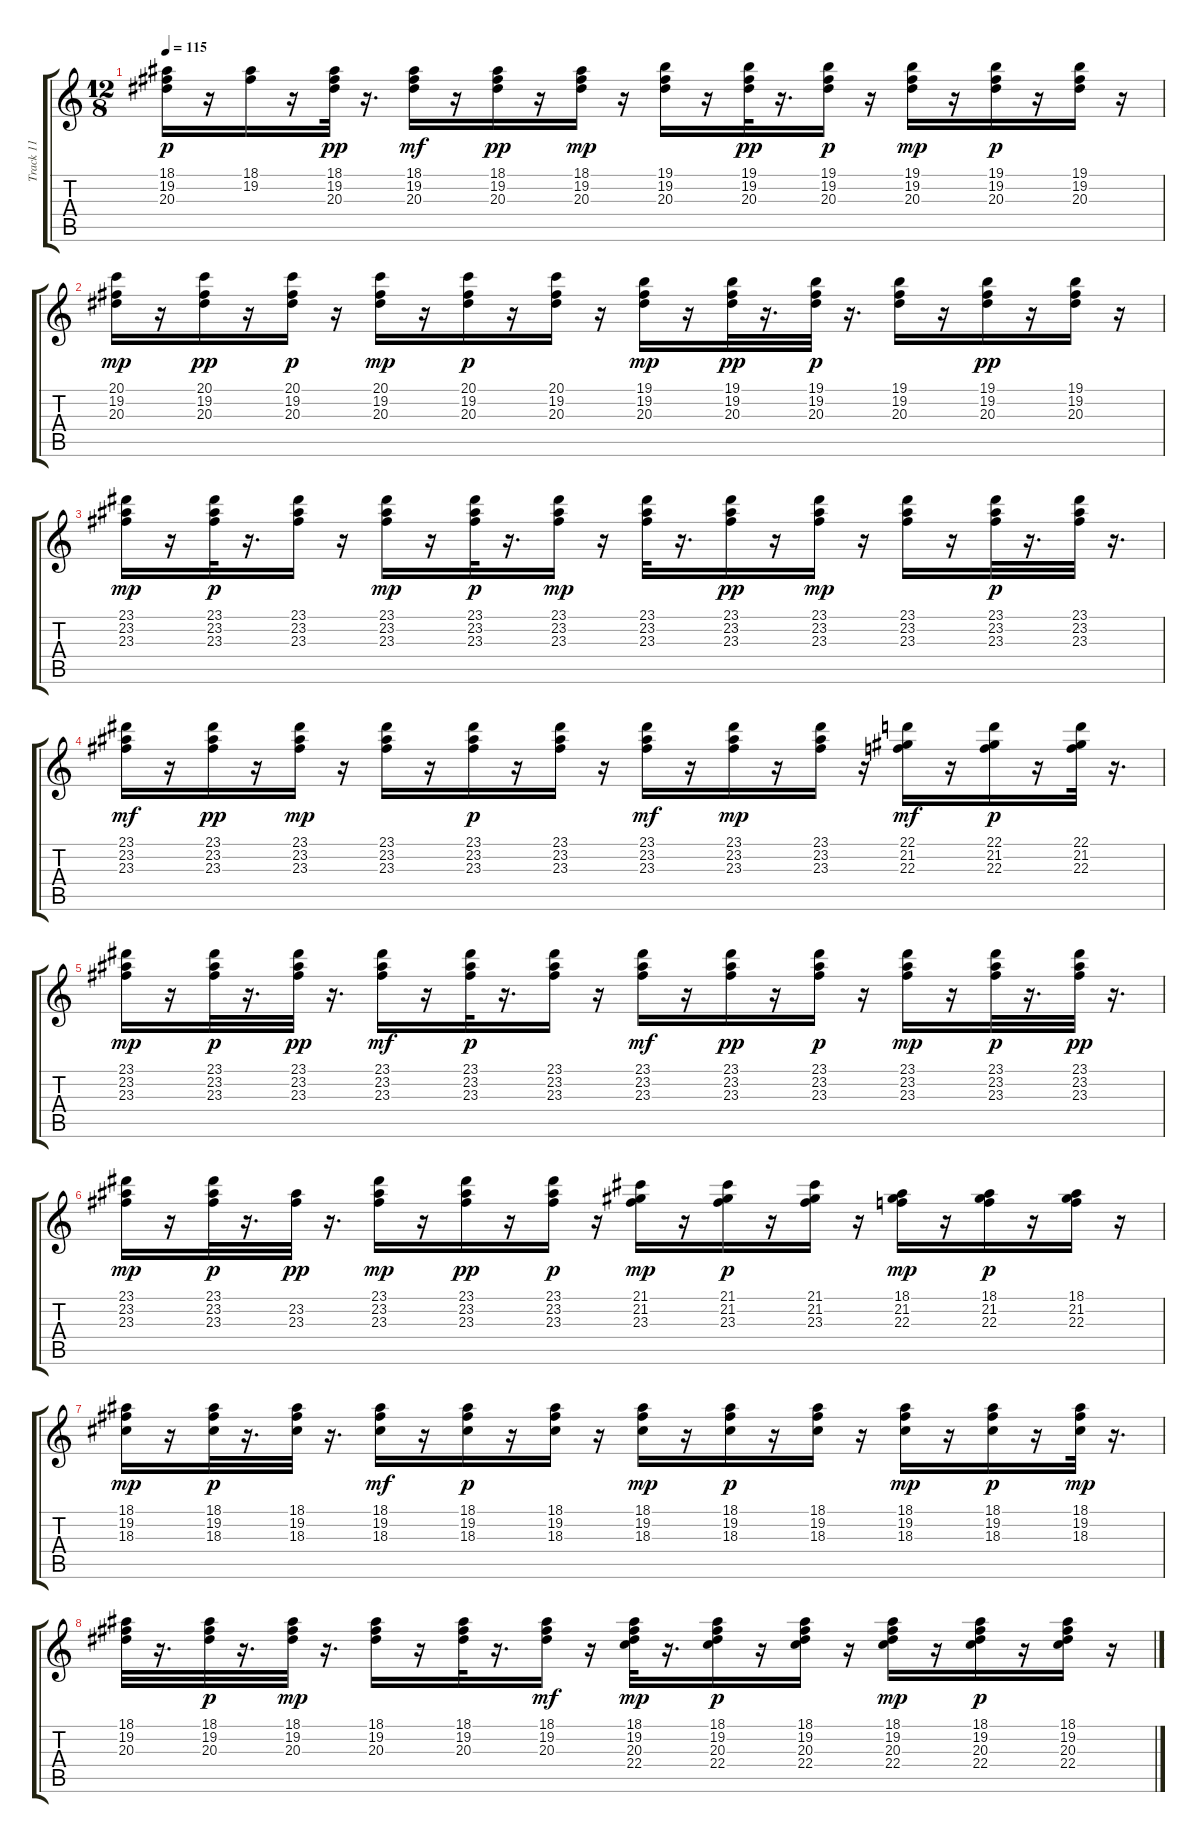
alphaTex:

\track ("Track 11" "Track 11") {instrument acousticgrandpiano}
\staff {score tabs}
\tuning (E4 B3 G3 D3 A2 E2) {hide}
\ts (12 8)
\tempo 115
\clef g2
\ks c
(18.1 19.2 20.3).16{dy p} r.16 (18.1 19.2).16 r.16 (18.1 19.2 20.3).32{dy pp} r.16{d} (18.1 19.2 20.3).16{dy mf} r.16 (18.1 19.2 20.3).16{dy pp} r.16 (18.1 19.2 20.3).16{dy mp} r.16 (19.1 19.2 20.3).16 r.16 (19.1 19.2 20.3).32{dy pp} r.16{d} (19.1 19.2 20.3).16{dy p} r.16 (19.1 19.2 20.3).16{dy mp} r.16 (19.1 19.2 20.3).16{dy p} r.16 (19.1 19.2 20.3).16 r.16 |
(20.1 19.2 20.3).16{dy mp} r.16 (20.1 19.2 20.3).16{dy pp} r.16 (20.1 19.2 20.3).16{dy p} r.16 (20.1 19.2 20.3).16{dy mp} r.16 (20.1 19.2 20.3).16{dy p} r.16 (20.1 19.2 20.3).16 r.16 (19.1 19.2 20.3).16{dy mp} r.16 (19.1 19.2 20.3).32{dy pp} r.16{d} (19.1 19.2 20.3).32{dy p} r.16{d} (19.1 19.2 20.3).16 r.16 (19.1 19.2 20.3).16{dy pp} r.16 (19.1 19.2 20.3).16 r.16 |
(23.1 23.2 23.3).16{dy mp} r.16 (23.1 23.2 23.3).32{dy p} r.16{d} (23.1 23.2 23.3).16 r.16 (23.1 23.2 23.3).16{dy mp} r.16 (23.1 23.2 23.3).32{dy p} r.16{d} (23.1 23.2 23.3).16{dy mp} r.16 (23.1 23.2 23.3).32 r.16{d} (23.1 23.2 23.3).16{dy pp} r.16 (23.1 23.2 23.3).16{dy mp} r.16 (23.1 23.2 23.3).16 r.16 (23.1 23.2 23.3).32{dy p} r.16{d} (23.1 23.2 23.3).32 r.16{d} |
(23.1 23.2 23.3).16{dy mf} r.16 (23.1 23.2 23.3).16{dy pp} r.16 (23.1 23.2 23.3).16{dy mp} r.16 (23.1 23.2 23.3).16 r.16 (23.1 23.2 23.3).16{dy p} r.16 (23.1 23.2 23.3).16 r.16 (23.1 23.2 23.3).16{dy mf} r.16 (23.1 23.2 23.3).16{dy mp} r.16 (23.1 23.2 23.3).16 r.16 (22.1 21.2 22.3).16{dy mf} r.16 (22.1 21.2 22.3).16{dy p} r.16 (22.1 21.2 22.3).32 r.16{d} |
(23.1 23.2 23.3).16{dy mp} r.16 (23.1 23.2 23.3).32{dy p} r.16{d} (23.1 23.2 23.3).32{dy pp} r.16{d} (23.1 23.2 23.3).16{dy mf} r.16 (23.1 23.2 23.3).32{dy p} r.16{d} (23.1 23.2 23.3).16 r.16 (23.1 23.2 23.3).16{dy mf} r.16 (23.1 23.2 23.3).16{dy pp} r.16 (23.1 23.2 23.3).16{dy p} r.16 (23.1 23.2 23.3).16{dy mp} r.16 (23.1 23.2 23.3).32{dy p} r.16{d} (23.1 23.2 23.3).32{dy pp} r.16{d} |
(23.1 23.2 23.3).16{dy mp} r.16 (23.1 23.2 23.3).32{dy p} r.16{d} (23.2 23.3).32{dy pp} r.16{d} (23.1 23.2 23.3).16{dy mp} r.16 (23.1 23.2 23.3).16{dy pp} r.16 (23.1 23.2 23.3).16{dy p} r.16 (21.1 21.2 23.3).16{dy mp} r.16 (21.1 21.2 23.3).16{dy p} r.16 (21.1 21.2 23.3).16 r.16 (18.1 21.2 22.3).16{dy mp} r.16 (18.1 21.2 22.3).16{dy p} r.16 (18.1 21.2 22.3).16 r.16 |
(18.1 19.2 18.3).16{dy mp} r.16 (18.1 19.2 18.3).32{dy p} r.16{d} (18.1 19.2 18.3).32 r.16{d} (18.1 19.2 18.3).16{dy mf} r.16 (18.1 19.2 18.3).16{dy p} r.16 (18.1 19.2 18.3).16 r.16 (18.1 19.2 18.3).16{dy mp} r.16 (18.1 19.2 18.3).16{dy p} r.16 (18.1 19.2 18.3).16 r.16 (18.1 19.2 18.3).16{dy mp} r.16 (18.1 19.2 18.3).16{dy p} r.16 (18.1 19.2 18.3).32{dy mp} r.16{d} |
(18.1 19.2 20.3).32 r.16{d} (18.1 19.2 20.3).32{dy p} r.16{d} (18.1 19.2 20.3).32{dy mp} r.16{d} (18.1 19.2 20.3).16 r.16 (18.1 19.2 20.3).32 r.16{d} (18.1 19.2 20.3).16{dy mf} r.16 (18.1 19.2 20.3 22.4).32{dy mp} r.16{d} (18.1 19.2 20.3 22.4).16{dy p} r.16 (18.1 19.2 20.3 22.4).16 r.16 (18.1 19.2 20.3 22.4).16{dy mp} r.16 (18.1 19.2 20.3 22.4).16{dy p} r.16 (18.1 19.2 20.3 22.4).16 r.16
